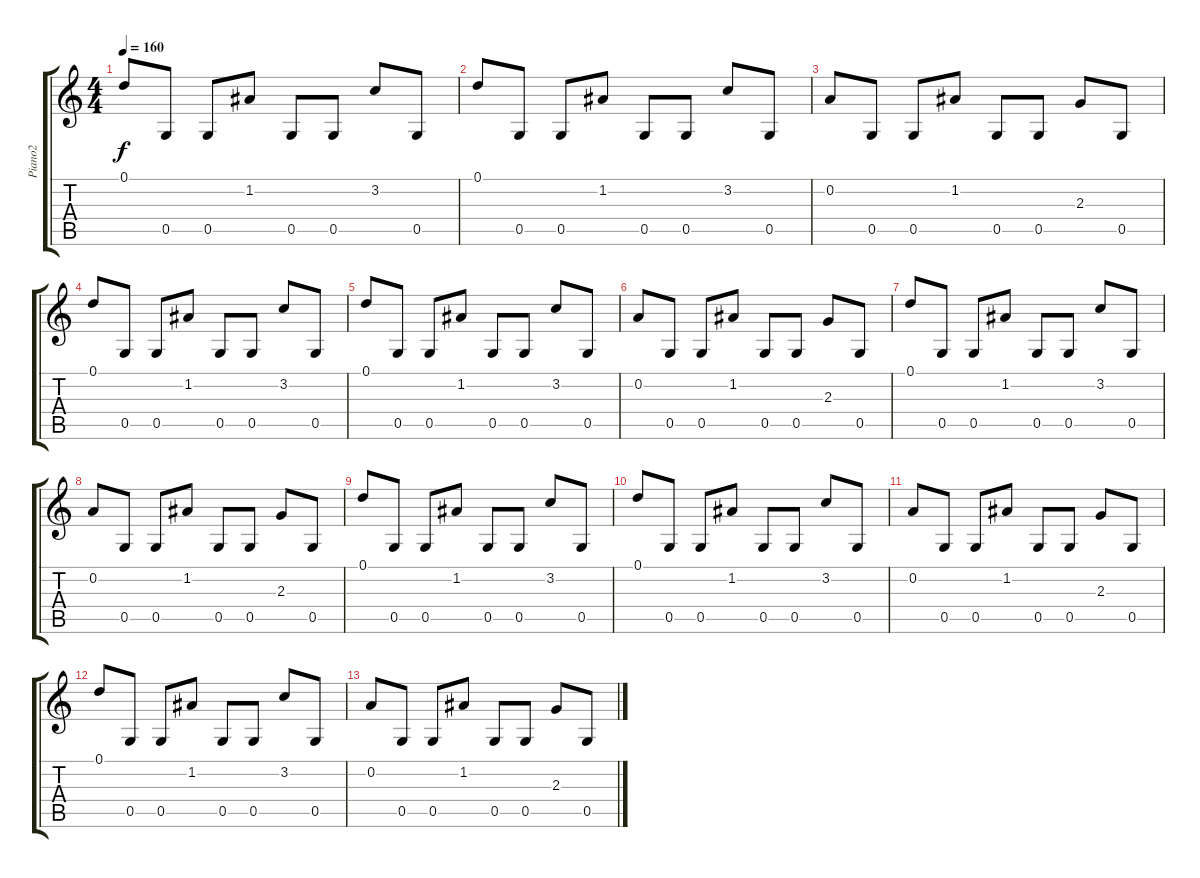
\track ("Piano2" "Piano2") {instrument acousticguitarnylon}
\staff {score tabs}
\tuning (D4 A3 F3 C3 G2 D2) {hide}
\ts (4 4)
\tempo 160
\clef g2
\ks c
0.1.8{dy f} 0.5.8 0.5.8 1.2.8 0.5.8 0.5.8 3.2.8 0.5.8 |
0.1.8 0.5.8 0.5.8 1.2.8 0.5.8 0.5.8 3.2.8 0.5.8 |
0.2.8 0.5.8 0.5.8 1.2.8 0.5.8 0.5.8 2.3.8 0.5.8 |
0.1.8 0.5.8 0.5.8 1.2.8 0.5.8 0.5.8 3.2.8 0.5.8 |
0.1.8 0.5.8 0.5.8 1.2.8 0.5.8 0.5.8 3.2.8 0.5.8 |
0.2.8 0.5.8 0.5.8 1.2.8 0.5.8 0.5.8 2.3.8 0.5.8 |
0.1.8 0.5.8 0.5.8 1.2.8 0.5.8 0.5.8 3.2.8 0.5.8 |
0.2.8 0.5.8 0.5.8 1.2.8 0.5.8 0.5.8 2.3.8 0.5.8 |
0.1.8 0.5.8 0.5.8 1.2.8 0.5.8 0.5.8 3.2.8 0.5.8 |
0.1.8 0.5.8 0.5.8 1.2.8 0.5.8 0.5.8 3.2.8 0.5.8 |
0.2.8 0.5.8 0.5.8 1.2.8 0.5.8 0.5.8 2.3.8 0.5.8 |
0.1.8 0.5.8 0.5.8 1.2.8 0.5.8 0.5.8 3.2.8 0.5.8 |
0.2.8 0.5.8 0.5.8 1.2.8 0.5.8 0.5.8 2.3.8 0.5.8
